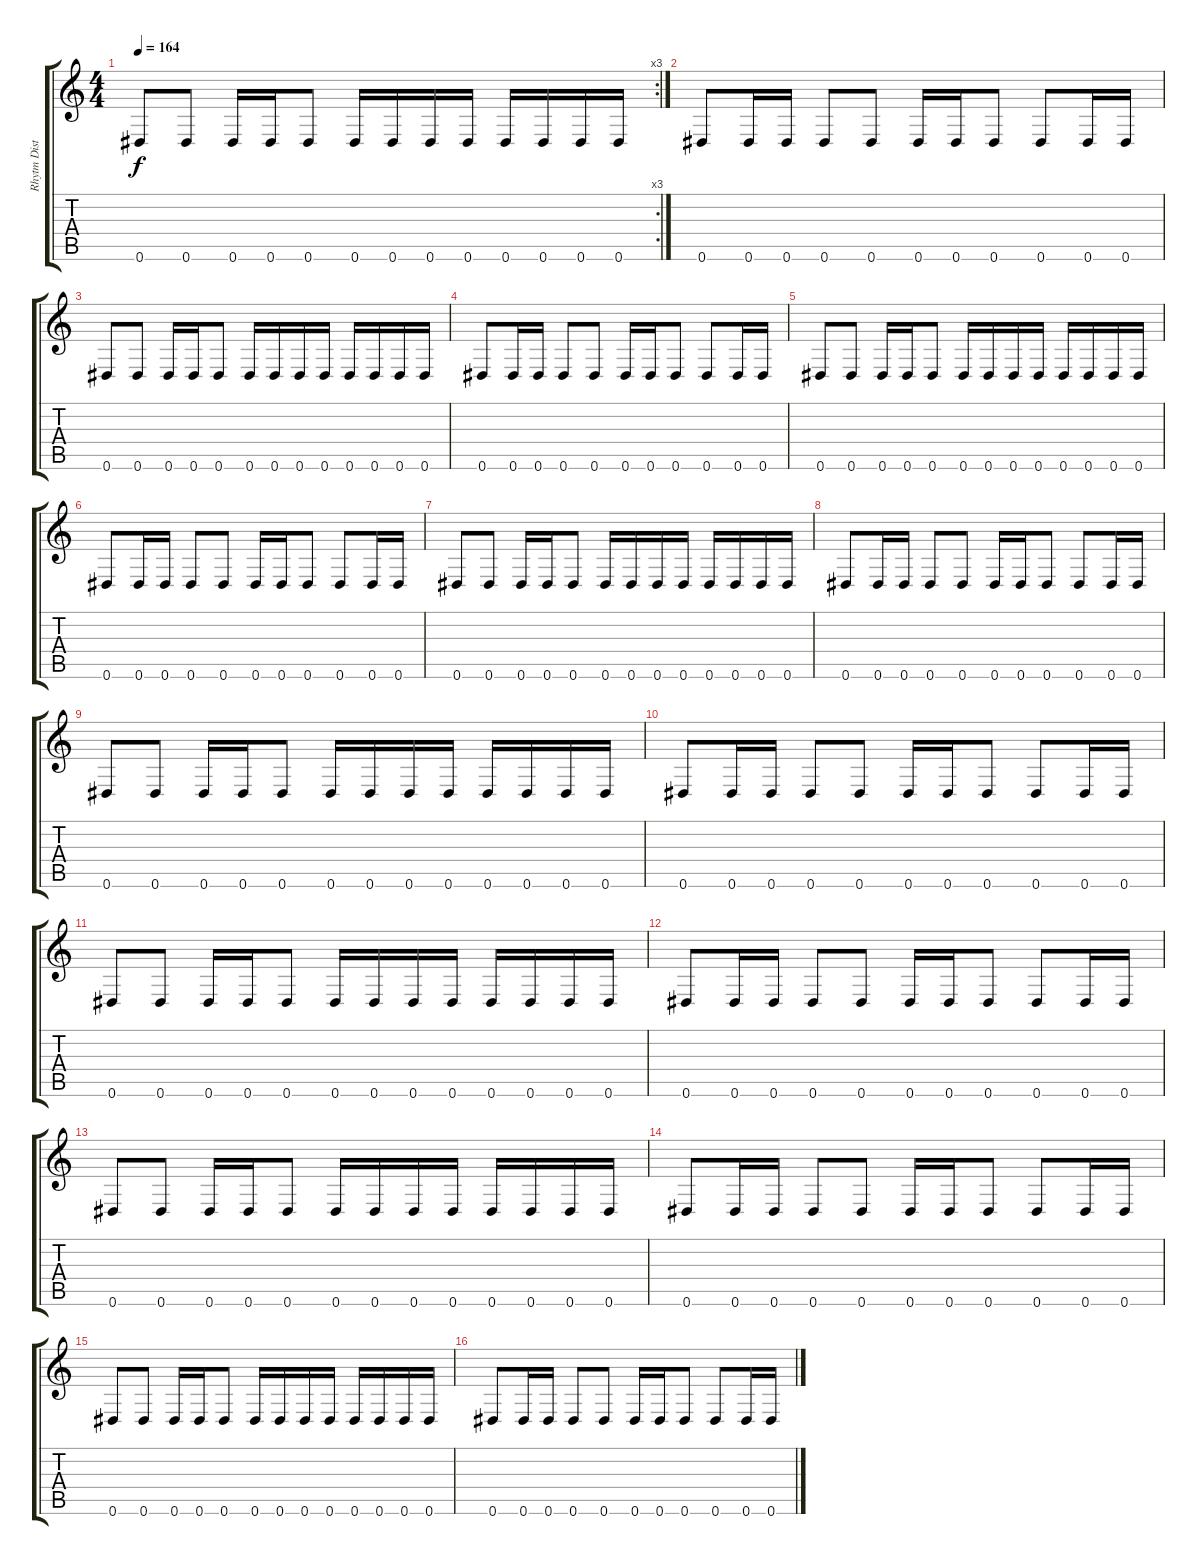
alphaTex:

\track ("Rhytm Distortion" "Rhytm Dist") {instrument distortionguitar}
\staff {score tabs}
\tuning (Eb4 Bb3 Gb3 Db3 Ab2 Eb2) {hide}
\rc 3
\ts (4 4)
\tempo 164
\clef g2
\ks c
0.6.8{dy f} 0.6.8 0.6.16 0.6.16 0.6.8 0.6.16 0.6.16 0.6.16 0.6.16 0.6.16 0.6.16 0.6.16 0.6.16 |
0.6.8 0.6.16 0.6.16 0.6.8 0.6.8 0.6.16 0.6.16 0.6.8 0.6.8 0.6.16 0.6.16 |
0.6.8 0.6.8 0.6.16 0.6.16 0.6.8 0.6.16 0.6.16 0.6.16 0.6.16 0.6.16 0.6.16 0.6.16 0.6.16 |
0.6.8 0.6.16 0.6.16 0.6.8 0.6.8 0.6.16 0.6.16 0.6.8 0.6.8 0.6.16 0.6.16 |
0.6.8 0.6.8 0.6.16 0.6.16 0.6.8 0.6.16 0.6.16 0.6.16 0.6.16 0.6.16 0.6.16 0.6.16 0.6.16 |
0.6.8 0.6.16 0.6.16 0.6.8 0.6.8 0.6.16 0.6.16 0.6.8 0.6.8 0.6.16 0.6.16 |
0.6.8 0.6.8 0.6.16 0.6.16 0.6.8 0.6.16 0.6.16 0.6.16 0.6.16 0.6.16 0.6.16 0.6.16 0.6.16 |
0.6.8 0.6.16 0.6.16 0.6.8 0.6.8 0.6.16 0.6.16 0.6.8 0.6.8 0.6.16 0.6.16 |
0.6.8 0.6.8 0.6.16 0.6.16 0.6.8 0.6.16 0.6.16 0.6.16 0.6.16 0.6.16 0.6.16 0.6.16 0.6.16 |
0.6.8 0.6.16 0.6.16 0.6.8 0.6.8 0.6.16 0.6.16 0.6.8 0.6.8 0.6.16 0.6.16 |
0.6.8 0.6.8 0.6.16 0.6.16 0.6.8 0.6.16 0.6.16 0.6.16 0.6.16 0.6.16 0.6.16 0.6.16 0.6.16 |
0.6.8 0.6.16 0.6.16 0.6.8 0.6.8 0.6.16 0.6.16 0.6.8 0.6.8 0.6.16 0.6.16 |
0.6.8 0.6.8 0.6.16 0.6.16 0.6.8 0.6.16 0.6.16 0.6.16 0.6.16 0.6.16 0.6.16 0.6.16 0.6.16 |
0.6.8 0.6.16 0.6.16 0.6.8 0.6.8 0.6.16 0.6.16 0.6.8 0.6.8 0.6.16 0.6.16 |
0.6.8 0.6.8 0.6.16 0.6.16 0.6.8 0.6.16 0.6.16 0.6.16 0.6.16 0.6.16 0.6.16 0.6.16 0.6.16 |
0.6.8 0.6.16 0.6.16 0.6.8 0.6.8 0.6.16 0.6.16 0.6.8 0.6.8 0.6.16 0.6.16
